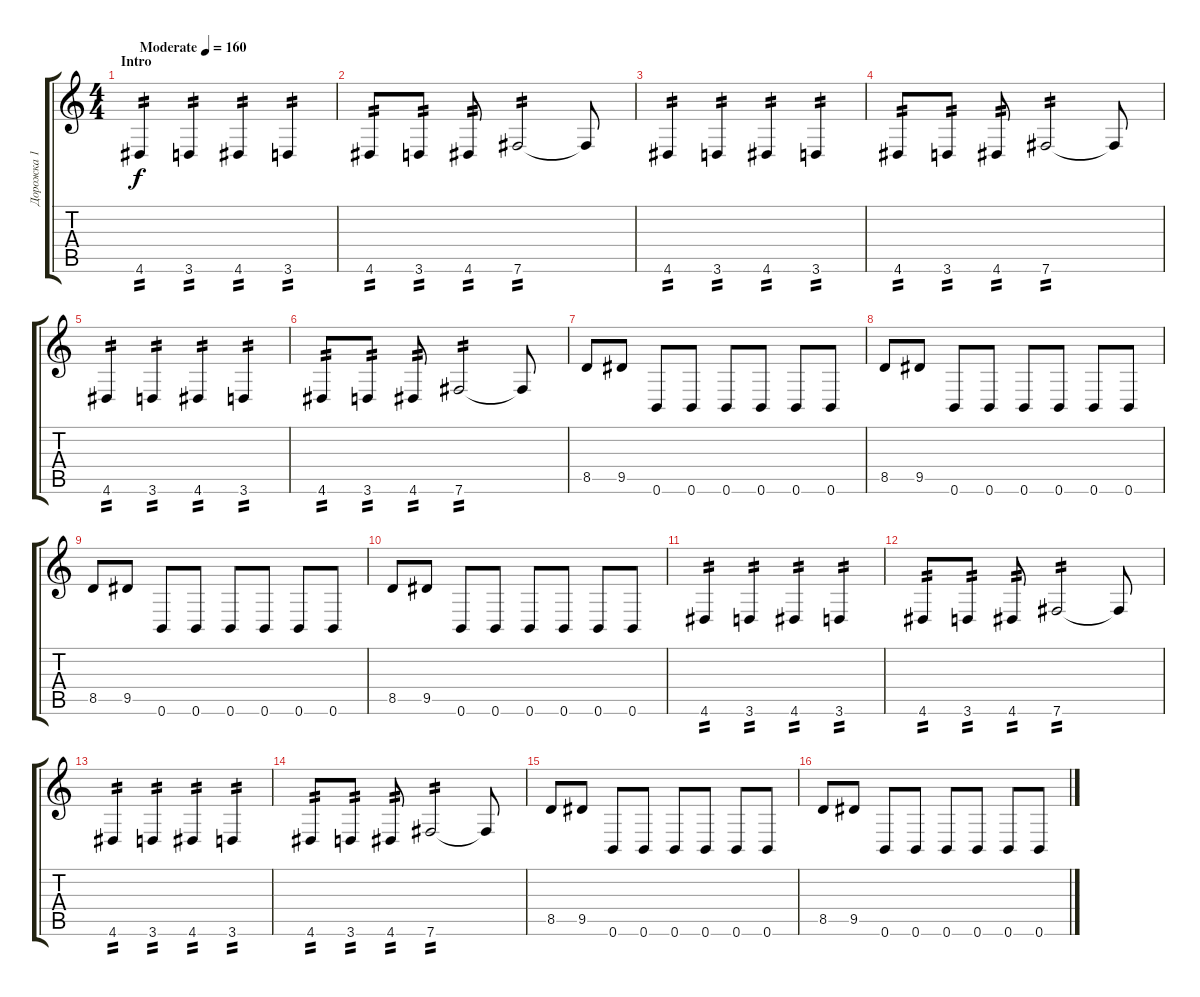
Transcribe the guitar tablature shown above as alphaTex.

\track ("Дорожка 1" "Дорожка 1") {instrument distortionguitar}
\staff {score tabs}
\tuning (Db4 Ab3 E3 B2 Gb2 B1) {hide}
\ts (4 4)
\section ("" "Intro")
\tempo (160 "Moderate")
\clef g2
\ks c
4.6.4{tp 2 dy f instrument distortionguitar} 3.6.4{tp 2} 4.6.4{tp 2} 3.6.4{tp 2} |
4.6.8{tp 2} 3.6.8{tp 2} 4.6.8{tp 2} 7.6.2{tp 2} 7.6{t}.8 |
4.6.4{tp 2} 3.6.4{tp 2} 4.6.4{tp 2} 3.6.4{tp 2} |
4.6.8{tp 2} 3.6.8{tp 2} 4.6.8{tp 2} 7.6.2{tp 2} 7.6{t}.8 |
4.6.4{tp 2} 3.6.4{tp 2} 4.6.4{tp 2} 3.6.4{tp 2} |
4.6.8{tp 2} 3.6.8{tp 2} 4.6.8{tp 2} 7.6.2{tp 2} 7.6{t}.8 |
8.5.8 9.5.8 0.6.8 0.6.8 0.6.8 0.6.8 0.6.8 0.6.8 |
8.5.8 9.5.8 0.6.8 0.6.8 0.6.8 0.6.8 0.6.8 0.6.8 |
8.5.8 9.5.8 0.6.8 0.6.8 0.6.8 0.6.8 0.6.8 0.6.8 |
8.5.8 9.5.8 0.6.8 0.6.8 0.6.8 0.6.8 0.6.8 0.6.8 |
4.6.4{tp 2} 3.6.4{tp 2} 4.6.4{tp 2} 3.6.4{tp 2} |
4.6.8{tp 2} 3.6.8{tp 2} 4.6.8{tp 2} 7.6.2{tp 2} 7.6{t}.8 |
4.6.4{tp 2} 3.6.4{tp 2} 4.6.4{tp 2} 3.6.4{tp 2} |
4.6.8{tp 2} 3.6.8{tp 2} 4.6.8{tp 2} 7.6.2{tp 2} 7.6{t}.8 |
8.5.8 9.5.8 0.6.8 0.6.8 0.6.8 0.6.8 0.6.8 0.6.8 |
8.5.8 9.5.8 0.6.8 0.6.8 0.6.8 0.6.8 0.6.8 0.6.8
